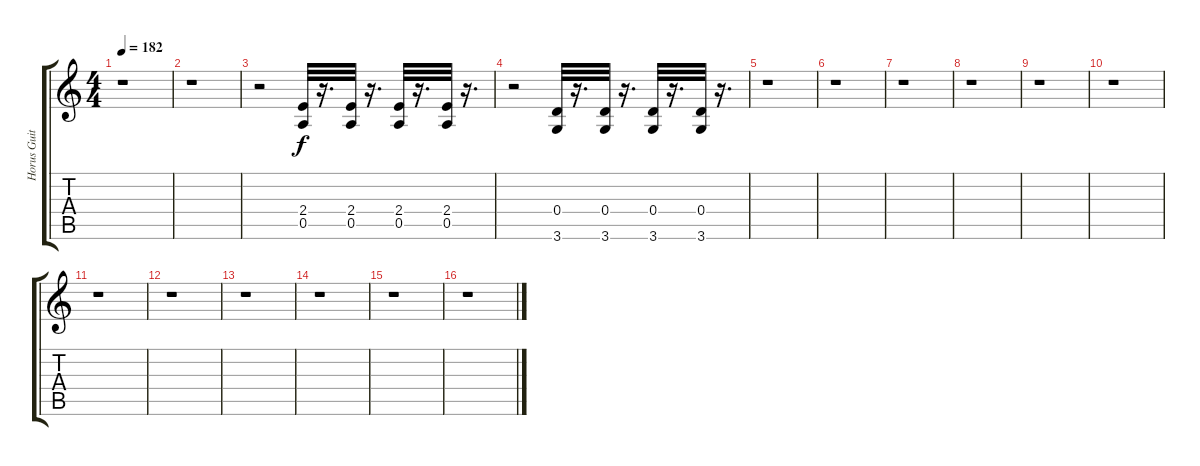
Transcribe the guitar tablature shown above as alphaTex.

\track ("Horus Guitar" "Horus Guit") {instrument distortionguitar}
\staff {score tabs}
\tuning (E4 B3 G3 D3 A2 E2) {hide}
\ts (4 4)
\tempo 182
\clef g2
\ks c
r.1{dy f} |
r.1 |
r.2 (2.4 0.5).32 r.16{d} (2.4 0.5).32 r.16{d} (2.4 0.5).32 r.16{d} (2.4 0.5).32 r.16{d} |
r.2 (0.4 3.6).32 r.16{d} (0.4 3.6).32 r.16{d} (0.4 3.6).32 r.16{d} (0.4 3.6).32 r.16{d} |
r.1 |
r.1 |
r.1 |
r.1 |
r.1 |
r.1 |
r.1 |
r.1 |
r.1 |
r.1 |
r.1 |
r.1
